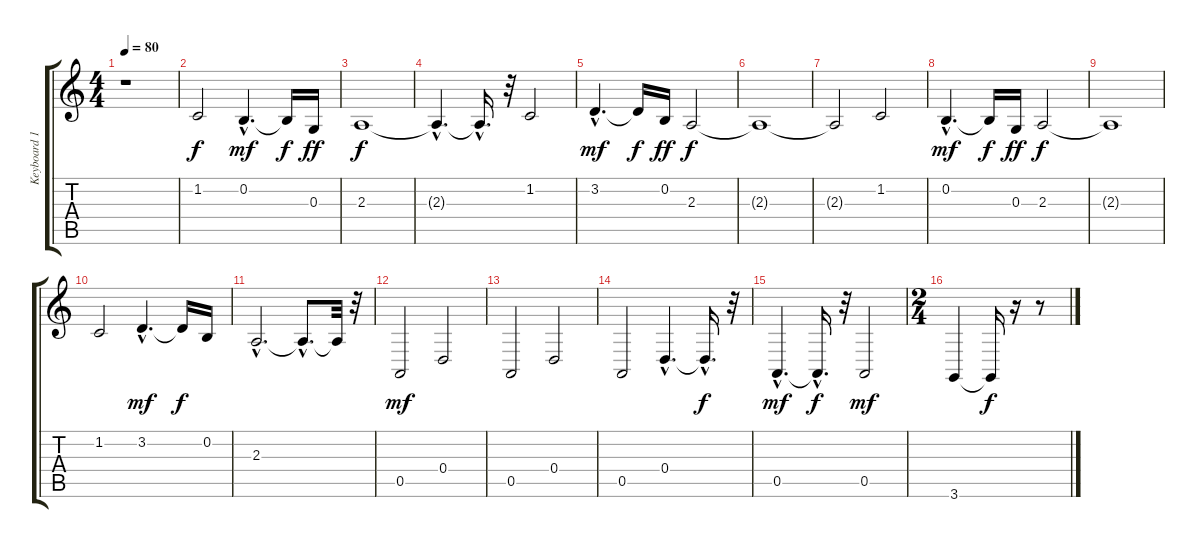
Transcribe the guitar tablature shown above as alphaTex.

\track ("Keyboard 1" "Keyboard 1") {instrument stringensemble2}
\staff {score tabs}
\tuning (E4 B3 G3 D3 A2 E2) {hide}
\ts (4 4)
\tempo 80
\clef g2
\ks c
r.1{dy f instrument stringensemble2} |
1.2.2 0.2{hac}.4{d dy mf} 0.2{t}.16{dy f} 0.3.16{dy ff} |
2.3.1{dy f} |
2.3{hac t}.4{d} 2.3{hac t}.16{d} r.32 1.2.2 |
3.2{hac}.4{d dy mf} 3.2{t}.16{dy f} 0.2.16{dy ff} 2.3.2{dy f} |
2.3{t}.1 |
2.3{t}.2 1.2.2 |
0.2{hac}.4{d dy mf} 0.2{t}.16{dy f} 0.3.16{dy ff} 2.3.2{dy f} |
2.3{t}.1 |
1.2.2 3.2{hac}.4{d dy mf} 3.2{t}.16{dy f} 0.2.16 |
2.3{hac}.2{d} 2.3{hac t}.8{d} 2.3{t}.32 r.32 |
0.5.2{dy mf} 0.4.2 |
0.5.2 0.4.2 |
0.5.2 0.4{hac}.4{d} 0.4{hac t}.16{d dy f} r.32 |
0.5{hac}.4{d dy mf} 0.5{hac t}.16{d dy f} r.32 0.5.2{dy mf} |
\ts (2 4)
3.6.4 3.6{t}.16{dy f} r.16 r.8
